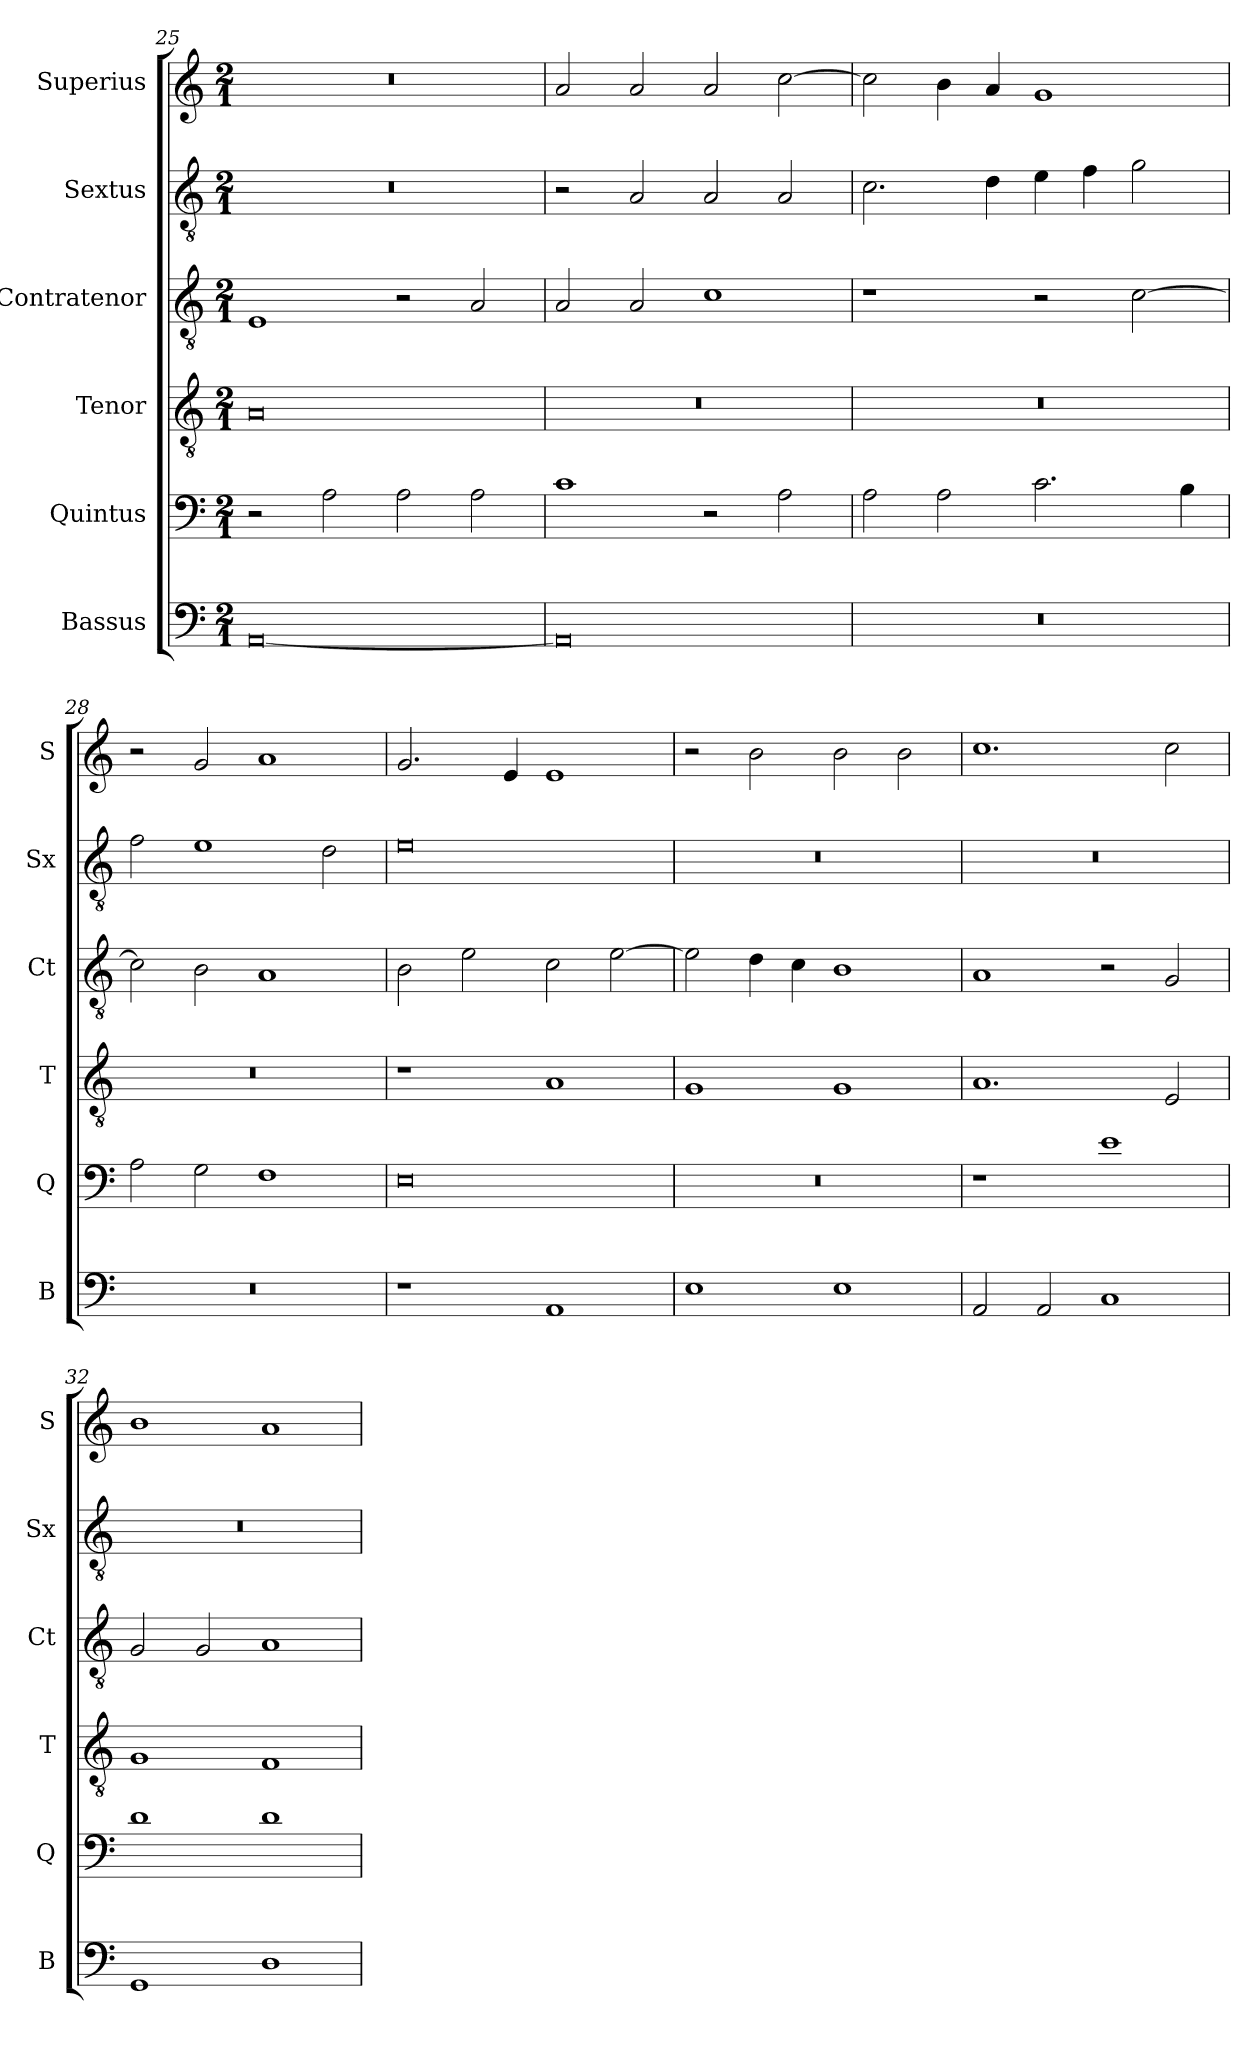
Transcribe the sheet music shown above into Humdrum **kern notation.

**kern	**kern	**kern	**kern	**kern	**kern
*part6	*part5	*part4	*part3	*part2	*part1
*staff6	*staff5	*staff4	*staff3	*staff2	*staff1
*I"Bassus	*I"Quintus	*I"Tenor	*I"Contratenor	*I"Sextus	*I"Superius
*I'B	*I'Q	*I'T	*I'Ct	*I'Sx	*I'S
*clefF4	*clefF4	*clefGv2	*clefGv2	*clefGv2	*clefG2
*k[]	*k[]	*k[]	*k[]	*k[]	*k[]
*M2/1	*M2/1	*M2/1	*M2/1	*M2/1	*M2/1
=25	=25	=25	=25	=25	=25
[0AA	2r	0A	1E	0r	0r
.	2A\	.	.	.	.
.	2A\	.	2r	.	.
.	2A\	.	2A/	.	.
=26	=26	=26	=26	=26	=26
0AA]	1c	0r	2A/	2r	2a/
.	.	.	2A/	2A/	2a/
.	2r	.	1c	2A/	2a/
.	2A\	.	.	2A/	[2cc\
=27	=27	=27	=27	=27	=27
0r	2A\	0r	1r	2.c\	2cc\]
.	2A\	.	.	.	4b\
.	.	.	.	4d\	4a/
.	2.c\	.	2r	4e\	1g
.	.	.	.	4f\	.
.	.	.	[2c\	2g\	.
.	4B\	.	.	.	.
=28	=28	=28	=28	=28	=28
0r	2A\	0r	2c\]	2f\	2r
.	2G\	.	2B\	1e	2g/
.	1F	.	1A	.	1a
.	.	.	.	2d\	.
=29	=29	=29	=29	=29	=29
1r	0E	1r	2B\	0e	2.g/
.	.	.	2e\	.	.
.	.	.	.	.	4e/
1AA	.	1A	2c\	.	1e
.	.	.	[2e\	.	.
=30	=30	=30	=30	=30	=30
1E	0r	1G	2e\]	0r	2r
.	.	.	4d\	.	2b\
.	.	.	4c\	.	.
1E	.	1G	1B	.	2b\
.	.	.	.	.	2b\
=31	=31	=31	=31	=31	=31
2AA/	1r	1.A	1A	0r	1.cc
2AA/	.	.	.	.	.
1C	1e	.	2r	.	.
.	.	2E/	2G/	.	2cc\
=32	=32	=32	=32	=32	=32
1GG	1d	1G	2G/	0r	1b
.	.	.	2G/	.	.
1D	1d	1F	1A	.	1a
=	=	=	=	=	=
*-	*-	*-	*-	*-	*-
